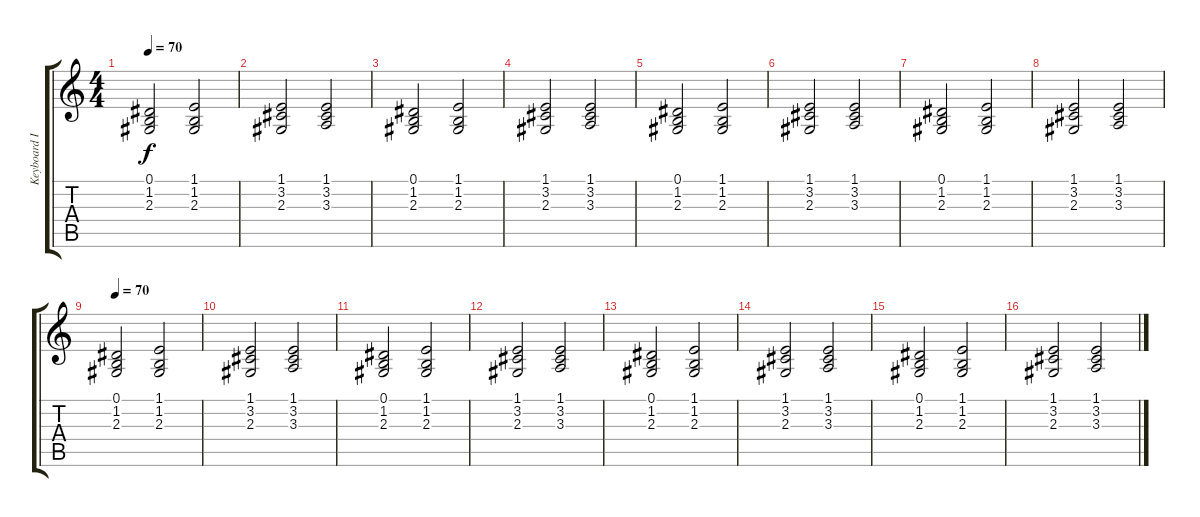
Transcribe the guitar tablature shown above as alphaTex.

\track ("Keyboard I" "Keyboard I") {instrument pad2warm}
\staff {score tabs}
\tuning (Eb4 Bb3 Gb3 Db3 Ab2 Eb2) {hide}
\ts (4 4)
\tempo 70
\clef g2
\ks c
(0.1 1.2 2.3).2{dy f} (1.1 1.2 2.3).2 |
(1.1 3.2 2.3).2 (1.1 3.2 3.3).2 |
(0.1 1.2 2.3).2 (1.1 1.2 2.3).2 |
(1.1 3.2 2.3).2 (1.1 3.2 3.3).2 |
(0.1 1.2 2.3).2 (1.1 1.2 2.3).2 |
(1.1 3.2 2.3).2 (1.1 3.2 3.3).2 |
(0.1 1.2 2.3).2 (1.1 1.2 2.3).2 |
(1.1 3.2 2.3).2 (1.1 3.2 3.3).2 |
\tempo 70
(0.1 1.2 2.3).2 (1.1 1.2 2.3).2 |
(1.1 3.2 2.3).2 (1.1 3.2 3.3).2 |
(0.1 1.2 2.3).2 (1.1 1.2 2.3).2 |
(1.1 3.2 2.3).2 (1.1 3.2 3.3).2 |
(0.1 1.2 2.3).2 (1.1 1.2 2.3).2 |
(1.1 3.2 2.3).2 (1.1 3.2 3.3).2 |
(0.1 1.2 2.3).2 (1.1 1.2 2.3).2 |
(1.1 3.2 2.3).2 (1.1 3.2 3.3).2
